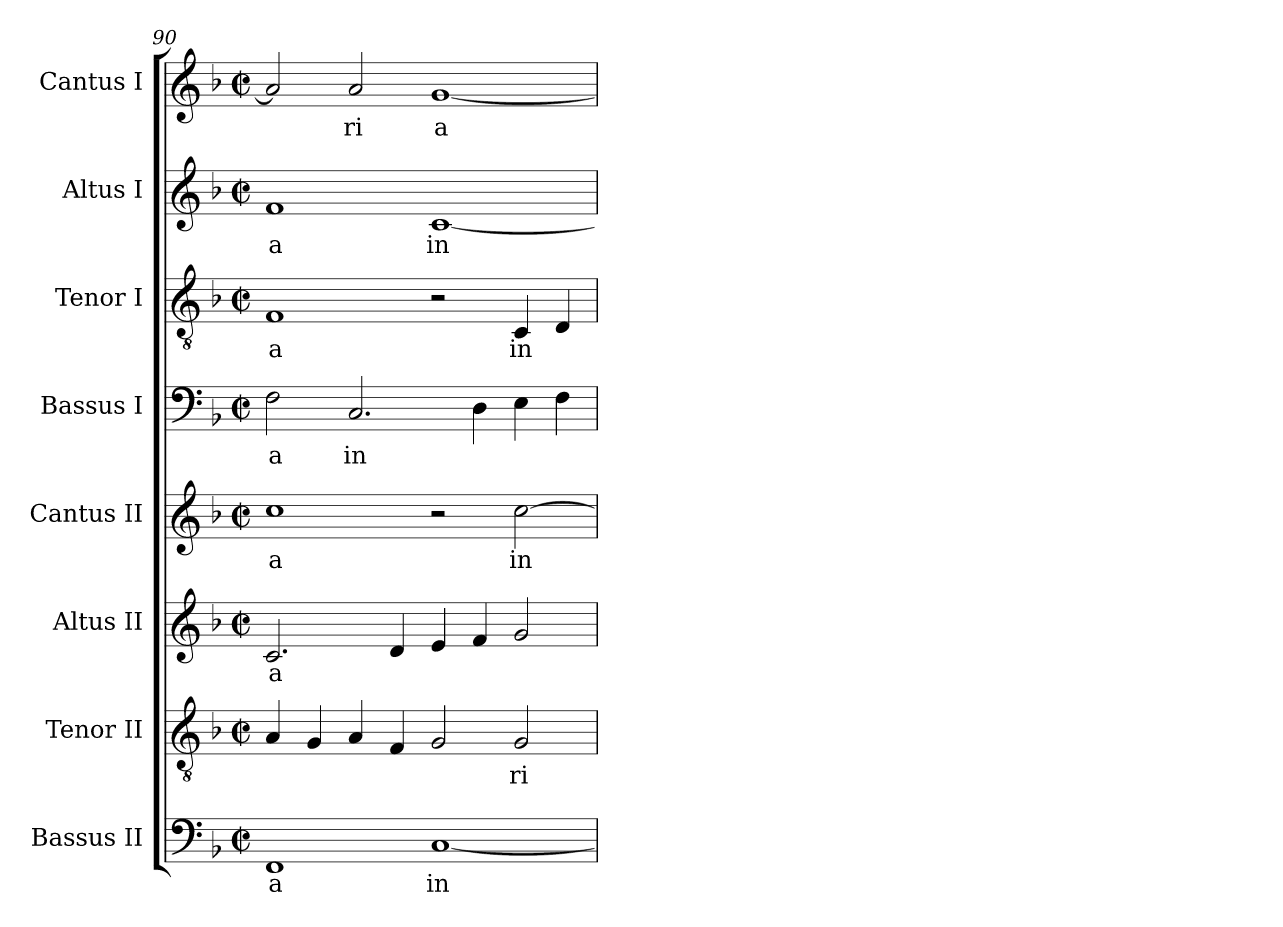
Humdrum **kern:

**kern	**text	**kern	**text	**kern	**text	**kern	**text	**kern	**text	**kern	**text	**kern	**text	**kern	**text
*part8	*part8	*part7	*part7	*part6	*part6	*part5	*part5	*part4	*part4	*part3	*part3	*part2	*part2	*part1	*part1
*staff8	*staff8	*staff7	*staff7	*staff6	*staff6	*staff5	*staff5	*staff4	*staff4	*staff3	*staff3	*staff2	*staff2	*staff1	*staff1
*I"Bassus II	*	*I"Tenor II	*	*I"Altus II	*	*I"Cantus II	*	*I"Bassus I	*	*I"Tenor I	*	*I"Altus I	*	*I"Cantus I	*
*clefF4	*	*clefGv2	*	*clefG2	*	*clefG2	*	*clefF4	*	*clefGv2	*	*clefG2	*	*clefG2	*
*k[b-]	*	*k[b-]	*	*k[b-]	*	*k[b-]	*	*k[b-]	*	*k[b-]	*	*k[b-]	*	*k[b-]	*
*F:	*	*F:	*	*F:	*	*F:	*	*F:	*	*F:	*	*F:	*	*F:	*
*M2/2	*	*M2/2	*	*M2/2	*	*M2/2	*	*M2/2	*	*M2/2	*	*M2/2	*	*M2/2	*
*met(c|)	*	*met(c|)	*	*met(c|)	*	*met(c|)	*	*met(c|)	*	*met(c|)	*	*met(c|)	*	*met(c|)	*
=90	=90	=90	=90	=90	=90	=90	=90	=90	=90	=90	=90	=90	=90	=90	=90
!	!LO:LY:b:cj	!	!	!	!LO:LY:b:cj	!	!LO:LY:b:cj	!	!LO:LY:b:cj	!	!LO:LY:b:cj	!	!LO:LY:b:cj	!	!
1FF	a	4A/	.	2.c/	a	1cc	a	2F\	a	1F	a	1f	a	2a/]	.
.	.	4G/	.	.	.	.	.	.	.	.	.	.	.	.	.
!	!	!	!	!	!	!	!	!	!LO:LY:b:cj	!	!	!	!	!	!LO:LY:b:cj
.	.	4A/	.	.	.	.	.	2.C/	in	.	.	.	.	2a/	ri
.	.	4F/	.	4d/	.	.	.	.	.	.	.	.	.	.	.
!	!LO:LY:b:cj	!	!	!	!	!	!	!	!	!	!	!	!LO:LY:b:cj	!	!LO:LY:b:rj
[<1C	in	2G/	.	4e/	.	2r	.	.	.	2r	.	[<1c	in	[<1g	a
.	.	.	.	4f/	.	.	.	4D\	.	.	.	.	.	.	.
!	!	!	!LO:LY:b:cj	!	!	!	!LO:LY:b:cj	!	!	!	!LO:LY:b:cj	!	!	!	!
.	.	2G/	ri	2g/	.	[>2cc\	in	4E\	.	4C/	in	.	.	.	.
.	.	.	.	.	.	.	.	4F\	.	4D/	.	.	.	.	.
=	=	=	=	=	=	=	=	=	=	=	=	=	=	=	=
*-	*-	*-	*-	*-	*-	*-	*-	*-	*-	*-	*-	*-	*-	*-	*-
